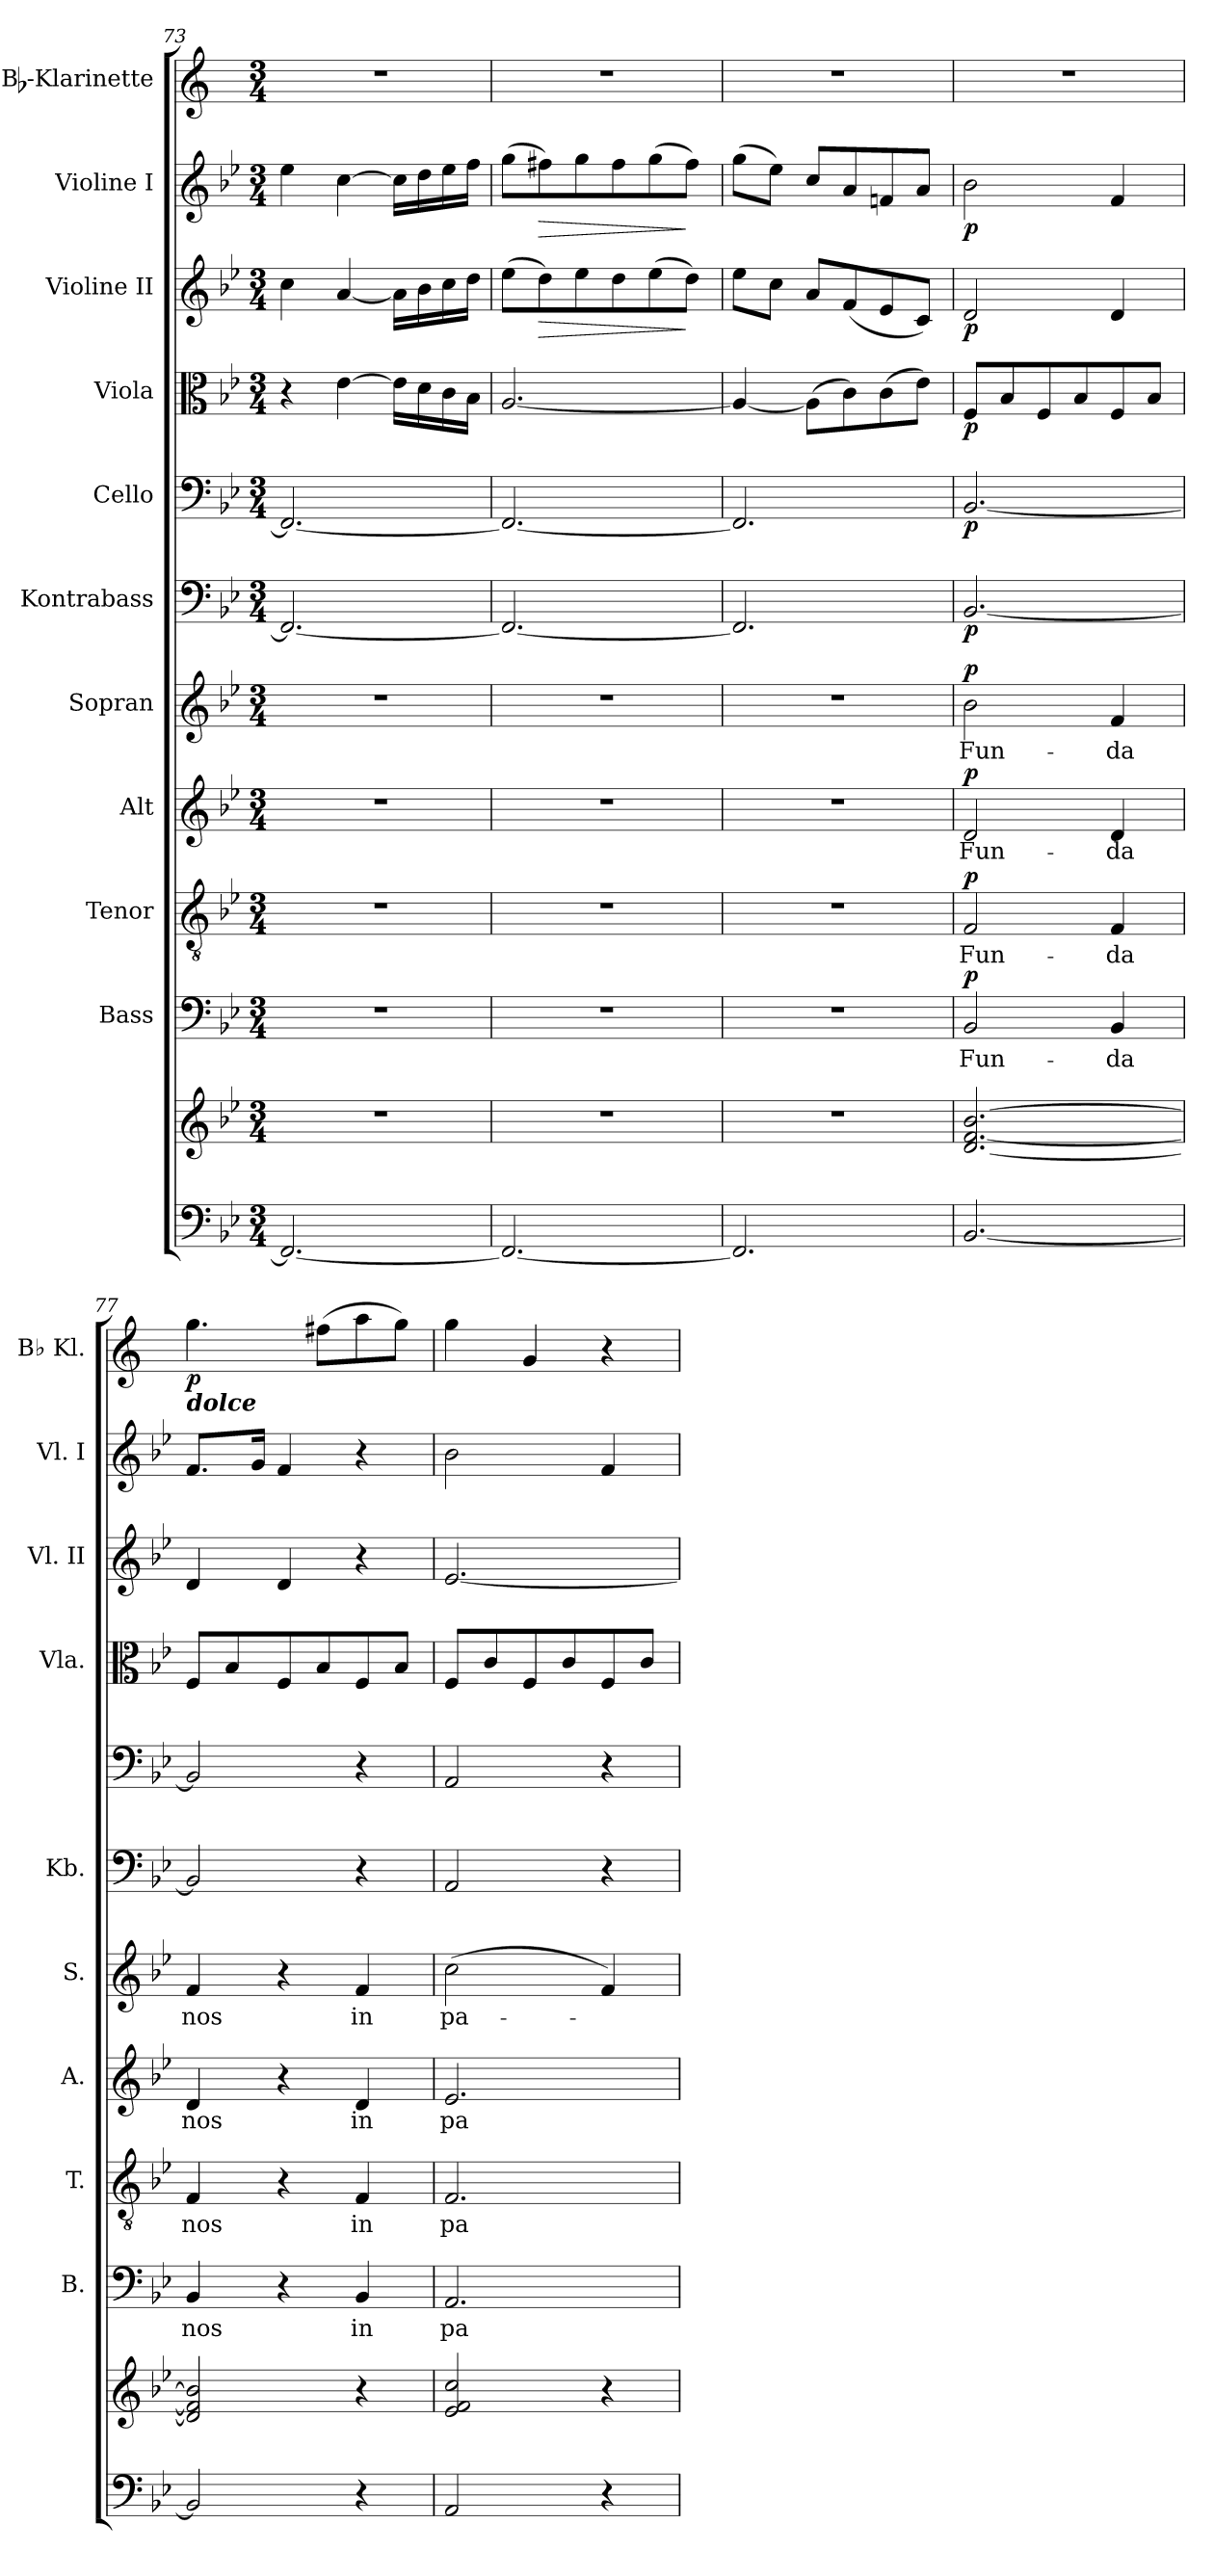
**kern	**kern	**kern	**text	**dynam	**kern	**text	**dynam	**kern	**text	**dynam	**kern	**text	**dynam	**kern	**dynam	**kern	**dynam	**kern	**dynam	**kern	**dynam	**kern	**dynam	**kern	**dynam
*part11	*part11	*part10	*part10	*part10	*part9	*part9	*part9	*part8	*part8	*part8	*part7	*part7	*part7	*part6	*part6	*part5	*part5	*part4	*part4	*part3	*part3	*part2	*part2	*part1	*part1
*staff12	*staff11	*staff10	*staff10	*staff10	*staff9	*staff9	*staff9	*staff8	*staff8	*staff8	*staff7	*staff7	*staff7	*staff6	*staff6	*staff5	*staff5	*staff4	*staff4	*staff3	*staff3	*staff2	*staff2	*staff1	*staff1
*	*	*I"Bass	*	*	*I"Tenor	*	*	*I"Alt	*	*	*I"Sopran	*	*	*I"Kontrabass	*	*I"Cello	*	*I"Viola	*	*I"Violine II	*	*I"Violine I	*	*I"Bb-Klarinette	*
*	*	*I'B.	*	*	*I'T.	*	*	*I'A.	*	*	*I'S.	*	*	*I'Kb.	*	*	*	*I'Vla.	*	*I'Vl. II	*	*I'Vl. I	*	*I'Bb Kl.	*
!!LO:PB:g=z
*clefF4	*clefG2	*clefF4	*	*	*clefGv2	*	*	*clefG2	*	*	*clefG2	*	*	*clefF4	*	*clefF4	*	*clefC3	*	*clefG2	*	*clefG2	*	*clefG2	*
*	*	*	*	*	*	*	*	*	*	*	*	*	*	*ITrd7c12	*	*	*	*	*	*	*	*	*	*ITrd1c2	*
*k[b-e-]	*k[b-e-]	*k[b-e-]	*	*	*k[b-e-]	*	*	*k[b-e-]	*	*	*k[b-e-]	*	*	*k[b-e-]	*	*k[b-e-]	*	*k[b-e-]	*	*k[b-e-]	*	*k[b-e-]	*	*k[b-e-]	*
*B-:	*B-:	*B-:	*	*	*B-:	*	*	*B-:	*	*	*B-:	*	*	*B-:	*	*B-:	*	*B-:	*	*B-:	*	*B-:	*	*B-:	*
*M3/4	*M3/4	*M3/4	*	*	*M3/4	*	*	*M3/4	*	*	*M3/4	*	*	*M3/4	*	*M3/4	*	*M3/4	*	*M3/4	*	*M3/4	*	*M3/4	*
=73	=73	=73	=73	=73	=73	=73	=73	=73	=73	=73	=73	=73	=73	=73	=73	=73	=73	=73	=73	=73	=73	=73	=73	=73	=73
2.FF/_	2.r	2.r	.	.	2.r	.	.	2.r	.	.	2.r	.	.	2.FFF/_	.	2.FF/_	.	4r	.	4cc\	.	4ee-\	.	2.r	.
.	.	.	.	.	.	.	.	.	.	.	.	.	.	.	.	.	.	[4e-\	.	[4a/	.	[4cc\	.	.	.
.	.	.	.	.	.	.	.	.	.	.	.	.	.	.	.	.	.	16e-\LL]	.	16a\LL]	.	16cc\LL]	.	.	.
.	.	.	.	.	.	.	.	.	.	.	.	.	.	.	.	.	.	16d\	.	16b-\	.	16dd\	.	.	.
.	.	.	.	.	.	.	.	.	.	.	.	.	.	.	.	.	.	16c\	.	16cc\	.	16ee-\	.	.	.
.	.	.	.	.	.	.	.	.	.	.	.	.	.	.	.	.	.	16B-\JJ	.	16dd\JJ	.	16ff\JJ	.	.	.
=74	=74	=74	=74	=74	=74	=74	=74	=74	=74	=74	=74	=74	=74	=74	=74	=74	=74	=74	=74	=74	=74	=74	=74	=74	=74
2.FF/_	2.r	2.r	.	.	2.r	.	.	2.r	.	.	2.r	.	.	2.FFF/_	.	2.FF/_	.	[2.A/	.	(>8ee-\L	.	(>8gg\L	.	2.r	.
!	!	!	!	!	!	!	!	!	!	!	!	!	!	!	!	!	!	!	!	!	!LO:HP:b	!	!LO:HP:b	!	!
.	.	.	.	.	.	.	.	.	.	.	.	.	.	.	.	.	.	.	.	8dd\)	>	8ff#X\)	>	.	.
.	.	.	.	.	.	.	.	.	.	.	.	.	.	.	.	.	.	.	.	8ee-\	.	8gg\	.	.	.
.	.	.	.	.	.	.	.	.	.	.	.	.	.	.	.	.	.	.	.	8dd\	.	8ff#\	.	.	.
.	.	.	.	.	.	.	.	.	.	.	.	.	.	.	.	.	.	.	.	(>8ee-\	.	(>8gg\	.	.	.
.	.	.	.	.	.	.	.	.	.	.	.	.	.	.	.	.	.	.	.	8dd\J)	]	8ff#\J)	]	.	.
=75	=75	=75	=75	=75	=75	=75	=75	=75	=75	=75	=75	=75	=75	=75	=75	=75	=75	=75	=75	=75	=75	=75	=75	=75	=75
2.FF/]	2.r	2.r	.	.	2.r	.	.	2.r	.	.	2.r	.	.	2.FFF/]	.	2.FF/]	.	4A/_	.	8ee-\L	.	(>8gg\L	.	2.r	.
.	.	.	.	.	.	.	.	.	.	.	.	.	.	.	.	.	.	.	.	8cc\J	.	8ee-\J)	.	.	.
.	.	.	.	.	.	.	.	.	.	.	.	.	.	.	.	.	.	(>8A\L]	.	8a/L	.	8cc/L	.	.	.
.	.	.	.	.	.	.	.	.	.	.	.	.	.	.	.	.	.	8c\)	.	(<8f/	.	8a/	.	.	.
.	.	.	.	.	.	.	.	.	.	.	.	.	.	.	.	.	.	(>8c\	.	8e-/	.	8fn/	.	.	.
.	.	.	.	.	.	.	.	.	.	.	.	.	.	.	.	.	.	8e-\J)	.	8c/J)	.	8a/J	.	.	.
=76	=76	=76	=76	=76	=76	=76	=76	=76	=76	=76	=76	=76	=76	=76	=76	=76	=76	=76	=76	=76	=76	=76	=76	=76	=76
!	!	!	!LO:LY:b	!LO:DY:a	!	!LO:LY:b	!LO:DY:a	!	!LO:LY:b	!LO:DY:a	!	!LO:LY:b	!LO:DY:a	!	!LO:DY:b	!	!LO:DY:b	!	!LO:DY:b	!	!LO:DY:b	!	!LO:DY:b	!	!
[2.BB-/	[2.d/ [2.f/ [2.b-/	2BB-/	Fun-	p	2F/	Fun-	p	2d/	Fun-	p	2b-\	Fun-	p	[2.BBB-/	p	[2.BB-/	p	8F/L	p	2d/	p	2b-\	p	2.r	.
.	.	.	.	.	.	.	.	.	.	.	.	.	.	.	.	.	.	8B-/	.	.	.	.	.	.	.
.	.	.	.	.	.	.	.	.	.	.	.	.	.	.	.	.	.	8F/	.	.	.	.	.	.	.
.	.	.	.	.	.	.	.	.	.	.	.	.	.	.	.	.	.	8B-/	.	.	.	.	.	.	.
!	!	!	!LO:LY:b	!	!	!LO:LY:b	!	!	!LO:LY:b	!	!	!LO:LY:b	!	!	!	!	!	!	!	!	!	!	!	!	!
.	.	4BB-/	-da	.	4F/	-da	.	4d/	-da	.	4f/	-da	.	.	.	.	.	8F/	.	4d/	.	4f/	.	.	.
.	.	.	.	.	.	.	.	.	.	.	.	.	.	.	.	.	.	8B-/J	.	.	.	.	.	.	.
=77	=77	=77	=77	=77	=77	=77	=77	=77	=77	=77	=77	=77	=77	=77	=77	=77	=77	=77	=77	=77	=77	=77	=77	=77	=77
!	!	!	!	!	!	!	!	!	!	!	!	!	!	!	!	!	!	!	!	!	!	!	!	!LO:TX:b:Bi:t=dolce	!
!	!	!	!LO:LY:b	!	!	!LO:LY:b	!	!	!LO:LY:b	!	!	!LO:LY:b	!	!	!	!	!	!	!	!	!	!	!	!	!LO:DY:b
2BB-/]	2d/] 2f/] 2b-/]	4BB-/	nos	.	4F/	nos	.	4d/	nos	.	4f/	nos	.	2BBB-/]	.	2BB-/]	.	8F/L	.	4d/	.	8.f/L	.	4.ff\	p
.	.	.	.	.	.	.	.	.	.	.	.	.	.	.	.	.	.	8B-/	.	.	.	.	.	.	.
.	.	.	.	.	.	.	.	.	.	.	.	.	.	.	.	.	.	.	.	.	.	16g/Jk	.	.	.
.	.	4r	.	.	4r	.	.	4r	.	.	4r	.	.	.	.	.	.	8F/	.	4d/	.	4f/	.	.	.
.	.	.	.	.	.	.	.	.	.	.	.	.	.	.	.	.	.	8B-/	.	.	.	.	.	(>8een\L	.
!	!	!	!LO:LY:b	!	!	!LO:LY:b	!	!	!LO:LY:b	!	!	!LO:LY:b	!	!	!	!	!	!	!	!	!	!	!	!	!
4r	4r	4BB-/	in	.	4F/	in	.	4d/	in	.	4f/	in	.	4r	.	4r	.	8F/	.	4r	.	4r	.	8gg\	.
.	.	.	.	.	.	.	.	.	.	.	.	.	.	.	.	.	.	8B-/J	.	.	.	.	.	8ff\J)	.
=78	=78	=78	=78	=78	=78	=78	=78	=78	=78	=78	=78	=78	=78	=78	=78	=78	=78	=78	=78	=78	=78	=78	=78	=78	=78
!	!	!	!LO:LY:b	!	!	!LO:LY:b	!	!	!LO:LY:b	!	!	!LO:LY:b	!	!	!	!	!	!	!	!	!	!	!	!	!
2AA/	2e-/ 2f/ 2cc/	2.AA/	pa-	.	2.F/	pa-	.	2.e-/	pa-	.	(>2cc\	pa-	.	2AAA/	.	2AA/	.	8F/L	.	[2.e-/	.	2b-\	.	4ff\	.
.	.	.	.	.	.	.	.	.	.	.	.	.	.	.	.	.	.	8c/	.	.	.	.	.	.	.
.	.	.	.	.	.	.	.	.	.	.	.	.	.	.	.	.	.	8F/	.	.	.	.	.	4f/	.
.	.	.	.	.	.	.	.	.	.	.	.	.	.	.	.	.	.	8c/	.	.	.	.	.	.	.
4r	4r	.	.	.	.	.	.	.	.	.	4f/)	.	.	4r	.	4r	.	8F/	.	.	.	4f/	.	4r	.
.	.	.	.	.	.	.	.	.	.	.	.	.	.	.	.	.	.	8c/J	.	.	.	.	.	.	.
=	=	=	=	=	=	=	=	=	=	=	=	=	=	=	=	=	=	=	=	=	=	=	=	=	=
*-	*-	*-	*-	*-	*-	*-	*-	*-	*-	*-	*-	*-	*-	*-	*-	*-	*-	*-	*-	*-	*-	*-	*-	*-	*-
